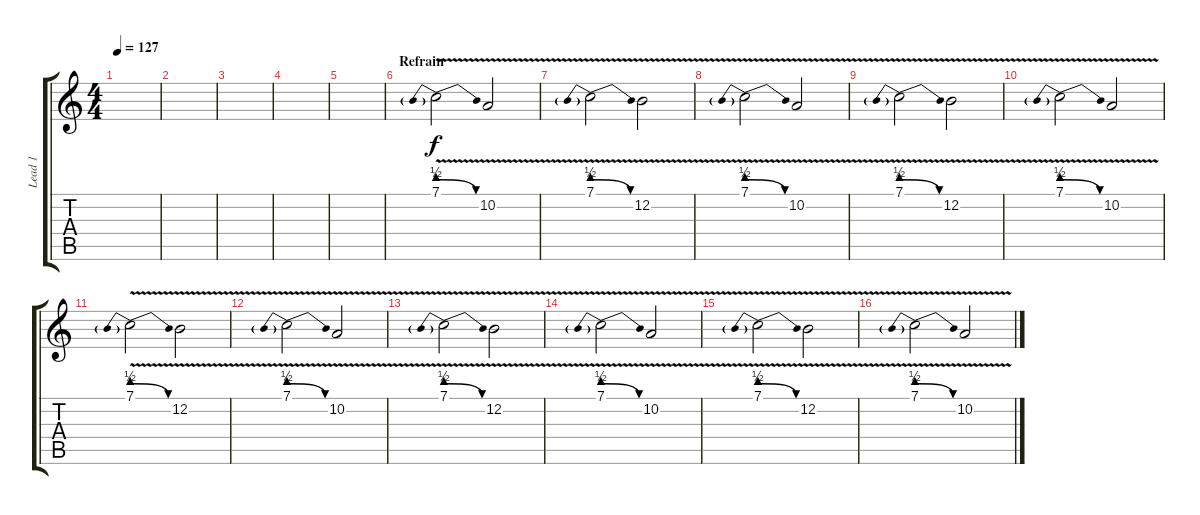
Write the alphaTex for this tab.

\track ("Lead 1" "Lead 1") {instrument lead5charang}
\staff {score tabs}
\tuning (E4 B3 G3 D3 A2 E2) {hide}
\ts (4 4)
\tempo 127
\clef g2
\ks c
|
|
|
|
|
\section ("" "Refrain")
7.1{be (prebendrelease 0 2 60 0) v}.2{volume 6} 10.2{v}.2 |
7.1{be (prebendrelease 0 2 60 0) v}.2 12.2{v}.2 |
7.1{be (prebendrelease 0 2 60 0) v}.2 10.2{v}.2 |
7.1{be (prebendrelease 0 2 60 0) v}.2 12.2{v}.2 |
7.1{be (prebendrelease 0 2 60 0) v}.2{volume 6} 10.2{v}.2 |
7.1{be (prebendrelease 0 2 60 0) v}.2 12.2{v}.2 |
7.1{be (prebendrelease 0 2 60 0) v}.2 10.2{v}.2 |
7.1{be (prebendrelease 0 2 60 0) v}.2 12.2{v}.2 |
7.1{be (prebendrelease 0 2 60 0) v}.2{volume 6} 10.2{v}.2 |
7.1{be (prebendrelease 0 2 60 0) v}.2 12.2{v}.2 |
7.1{be (prebendrelease 0 2 60 0) v}.2 10.2{v}.2
